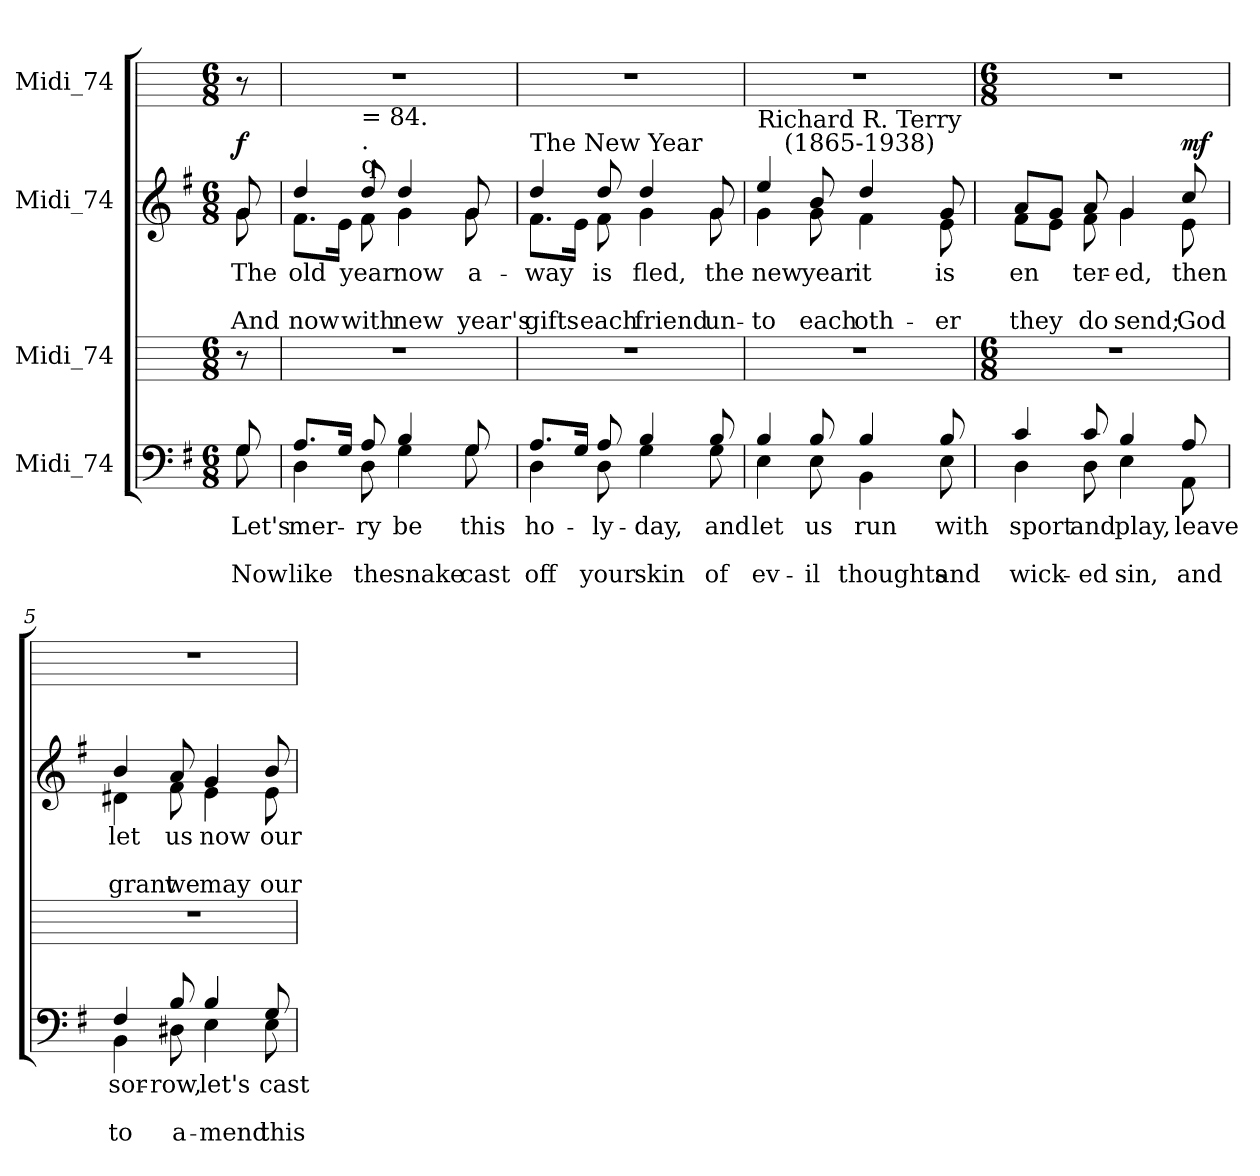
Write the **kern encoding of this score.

**kern	**text	**text	**text	**kern	**kern	**text	**text	**text	**dynam	**kern
*part4	*part4	*part4	*part4	*part3	*part2	*part2	*part2	*part2	*part2	*part1
*staff4	*staff4	*staff4	*staff4	*staff3	*staff2	*staff2	*staff2	*staff2	*staff2	*staff1
*I"Midi_74	*	*	*	*I"Midi_74	*I"Midi_74	*	*	*	*	*I"Midi_74
*clefF4	*	*	*	*	*clefG2	*	*	*	*	*
*k[f#]	*	*	*	*	*k[f#]	*	*	*	*	*
*G:	*	*	*	*	*G:	*	*	*	*	*
*M6/8	*	*	*	*M6/8	*M6/8	*	*	*	*	*M6/8
=	=	=	=	=	=	=	=	=	=	=
*^	*	*	*	*	*	*	*	*	*	*
!	!	!	!	!	!	!LO:TX:a:B:t=Allegro moderato	!	!	!	!	!
!	!	!	!	!	!	!LO:TX:a:cj:t=From "New Christmas\nCarols", 1642	!	!	!	!	!
!	!	!LO:LY:a	!	!LO:LY:a	!	!	!LO:LY:b	!	!LO:LY:b	!LO:DY:a	!
*	*	*	*	*	*	*^	*	*	*	*	*
8G/	8G\	Let's	.	Now	8r	8g/	8g\	The	.	And	f	8r
=1	=1	=1	=1	=1	=1	=1	=1	=1	=1	=1	=1	=1
!	!	!LO:LY:a	!	!LO:LY:a	!	!	!	!LO:LY:b	!	!LO:LY:b	!	!
8.A/L	4D\	mer-	.	-like	2.r	4dd/	8.f#\L	old	.	now	.	2.r
16G/J	.	.	.	.	.	.	16e\J	.	.	.	.	.
!	!	!	!	!	!	!LO:TX:a:t=q	!	!	!	!	!	!
!	!	!	!	!	!	!LO:TX:a:t=.	!	!	!	!	!	!
!	!	!	!	!	!	!LO:TX:a:t== 84.	!	!	!	!	!	!
!	!	!LO:LY:a	!	!LO:LY:a	!	!	!	!LO:LY:b	!	!LO:LY:b	!	!
8A/	8D\	ry	.	the	.	8dd/	8f#\	year	.	with	.	.
!	!	!LO:LY:a	!	!LO:LY:a	!	!	!	!LO:LY:b	!	!LO:LY:b	!	!
4B/	4G\	be	.	snake	.	4dd/	4g\	now	.	new	.	.
!	!	!LO:LY:a	!	!LO:LY:a	!	!	!	!LO:LY:b	!	!LO:LY:b	!	!
8G/	8G\	this	.	cast	.	8g/	8g\	a-	.	-year's	.	.
=2	=2	=2	=2	=2	=2	=2	=2	=2	=2	=2	=2	=2
!	!	!	!	!	!	!LO:TX:a:t=The New Year	!	!	!	!	!	!
!	!	!LO:LY:a	!	!LO:LY:a	!	!	!	!LO:LY:b	!	!LO:LY:b	!	!
8.A/L	4D\	ho-	.	-off	2.r	4dd/	8.f#\L	way	.	gifts	.	2.r
16G/J	.	.	.	.	.	.	16e\J	.	.	.	.	.
!	!	!LO:LY:a	!	!LO:LY:a	!	!	!	!LO:LY:b	!	!LO:LY:b	!	!
8A/	8D\	ly-	.	-your	.	8dd/	8f#\	is	.	each	.	.
!	!	!LO:LY:a	!	!LO:LY:a	!	!	!	!LO:LY:b	!	!LO:LY:b	!	!
4B/	4G\	day,	.	skin	.	4dd/	4g\	fled,	.	friend	.	.
!	!	!LO:LY:a	!	!LO:LY:a	!	!	!	!LO:LY:b	!	!LO:LY:b	!	!
8B/	8G\	and	.	of	.	8g/	8g\	the	.	un-	.	.
=3	=3	=3	=3	=3	=3	=3	=3	=3	=3	=3	=3	=3
!	!	!LO:LY:a	!	!LO:LY:a	!	!	!	!LO:LY:b	!	!LO:LY:b	!	!
4B/	4E\	let	.	ev-	2.r	4ee/	4g\	-new	.	to	.	2.r
!	!	!LO:LY:a	!	!LO:LY:a	!	!	!	!LO:LY:b	!	!LO:LY:b	!	!
8B/	8E\	-us	.	il	.	8b/	8g\	year	.	each	.	.
!	!	!	!	!	!	!LO:TX:a:cj:t=Richard R. Terry\n(1865-1938)	!	!	!	!	!	!
!	!	!LO:LY:a	!	!LO:LY:a	!	!	!	!LO:LY:b	!	!LO:LY:b	!	!
4B/	4BB\	run	.	thoughts	.	4dd/	4f#\	it	.	oth-	.	.
!	!	!LO:LY:a	!	!LO:LY:a	!	!	!	!LO:LY:b	!	!LO:LY:b	!	!
8B/	8E\	with	.	and	.	8g/	8e\	-is	.	er	.	.
!!LO:LB:g=z
=4	=4	=4	=4	=4	=4	=4	=4	=4	=4	=4	=4	=4
*	*	*	*	*	*M6/8	*	*	*	*	*	*	*M6/8
!	!	!LO:LY:a	!	!LO:LY:a	!	!	!	!LO:LY:b	!	!LO:LY:b	!	!
4c/	4D\	sport	.	wick-	2.r	8a/L	8f#\L	en	.	they	.	2.r
.	.	.	.	.	.	8g/J	8e\J	.	.	.	.	.
!	!	!LO:LY:a	!	!LO:LY:a	!	!	!	!LO:LY:b	!	!LO:LY:b	!	!
8c/	8D\	-and	.	ed	.	8a/	8f#\	ter-	.	-do	.	.
!	!	!LO:LY:a	!	!LO:LY:a	!	!	!	!LO:LY:b	!	!LO:LY:b	!	!
4B/	4E\	play,	.	sin,	.	4g/	4g\	ed,	.	send;	.	.
!	!	!LO:LY:a	!	!LO:LY:a	!	!	!	!LO:LY:b	!	!LO:LY:b	!LO:DY:a	!
8A/	8AA\	leave	.	and	.	8cc/	8e\	then	.	God	mf	.
=5	=5	=5	=5	=5	=5	=5	=5	=5	=5	=5	=5	=5
!	!	!LO:LY:a	!	!LO:LY:a	!	!	!	!LO:LY:b	!	!LO:LY:b	!	!
4F#/	4BB\	sor-	.	-to	2.r	4b/	4d#X\	let	.	grant	.	2.r
!	!	!LO:LY:a	!	!LO:LY:a	!	!	!	!LO:LY:b	!	!LO:LY:b	!	!
8B/	8D#X\	row,	.	a-	.	8a/	8f#\	us	.	we	.	.
!	!	!LO:LY:a	!	!LO:LY:a	!	!	!	!LO:LY:b	!	!LO:LY:b	!	!
4B/	4E\	-let's	.	mend	.	4g/	4e\	now	.	may	.	.
!	!	!LO:LY:a	!	!LO:LY:a	!	!	!	!LO:LY:b	!	!LO:LY:b	!	!
8G/	8E\	cast	.	this	.	8b/	8e\	our	.	our	.	.
*v	*v	*	*	*	*	*v	*v	*	*	*	*	*
=	=	=	=	=	=	=	=	=	=	=
*-	*-	*-	*-	*-	*-	*-	*-	*-	*-	*-
